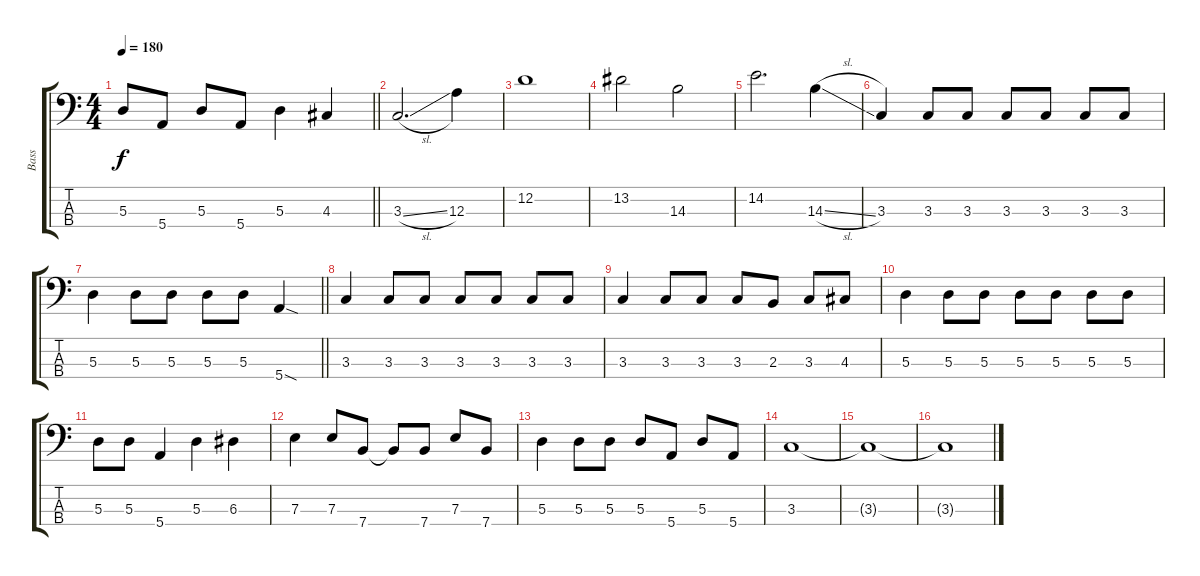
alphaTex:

\track ("Bass" "Bass") {instrument electricbassfinger}
\staff {score tabs}
\tuning (G2 D2 A1 E1) {hide}
\ts (4 4)
\tempo 180
\clef f4
\barLineRight lightlight
\ks c
5.3.8{dy f} 5.4.8 5.3.8 5.4.8 5.3.4 4.3.4 |
3.3{sl}.2{d} 12.3.4 |
12.2.1 |
13.2.2 14.3.2 |
14.2.2{d} 14.3{sl}.4 |
3.3.4 3.3.8 3.3.8 3.3.8 3.3.8 3.3.8 3.3.8 |
\barLineRight lightlight
5.3.4 5.3.8 5.3.8 5.3.8 5.3.8 5.4{sod}.4 |
3.3.4 3.3.8 3.3.8 3.3.8 3.3.8 3.3.8 3.3.8 |
3.3.4 3.3.8 3.3.8 3.3.8 2.3.8 3.3.8 4.3.8 |
5.3.4 5.3.8 5.3.8 5.3.8 5.3.8 5.3.8 5.3.8 |
5.3.8 5.3.8 5.4.4 5.3.4 6.3.4 |
7.3.4 7.3.8 7.4.8 7.4{t}.8 7.4.8 7.3.8 7.4.8 |
5.3.4 5.3.8 5.3.8 5.3.8 5.4.8 5.3.8 5.4.8 |
3.3.1 |
3.3{t}.1 |
3.3{t}.1
